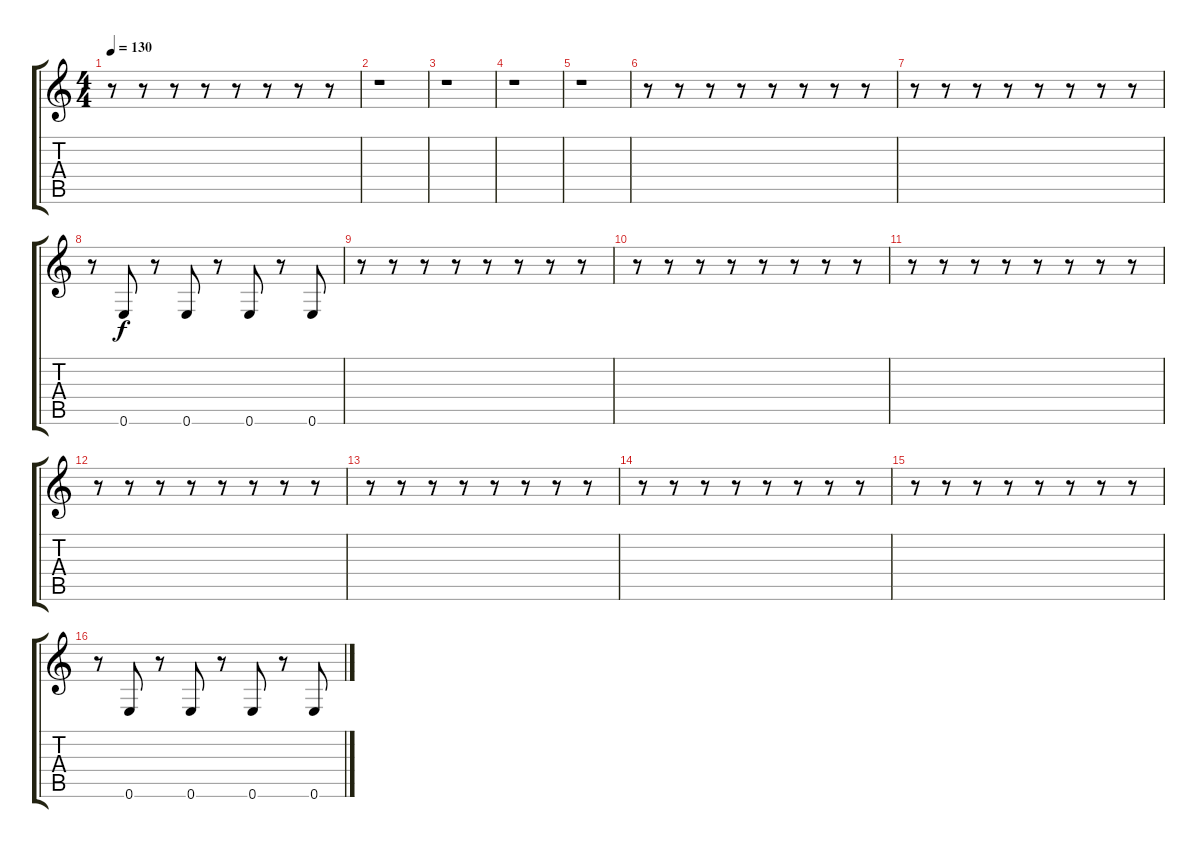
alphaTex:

\track "" {instrument synthbass1}
\staff {score tabs}
\tuning (E4 B3 G3 D3 A2 E2) {hide}
\ts (4 4)
\tempo 130
\clef g2
\ks c
r.8{dy f} r.8 r.8 r.8 r.8 r.8 r.8 r.8 |
r.1 |
r.1 |
r.1 |
r.1 |
r.8 r.8 r.8 r.8 r.8 r.8 r.8 r.8 |
r.8 r.8 r.8 r.8 r.8 r.8 r.8 r.8 |
r.8 0.6.8 r.8 0.6.8 r.8 0.6.8 r.8 0.6.8 |
r.8 r.8 r.8 r.8 r.8 r.8 r.8 r.8 |
r.8 r.8 r.8 r.8 r.8 r.8 r.8 r.8 |
r.8 r.8 r.8 r.8 r.8 r.8 r.8 r.8 |
r.8 r.8 r.8 r.8 r.8 r.8 r.8 r.8 |
r.8 r.8 r.8 r.8 r.8 r.8 r.8 r.8 |
r.8 r.8 r.8 r.8 r.8 r.8 r.8 r.8 |
r.8 r.8 r.8 r.8 r.8 r.8 r.8 r.8 |
r.8 0.6.8 r.8 0.6.8 r.8 0.6.8 r.8 0.6.8
